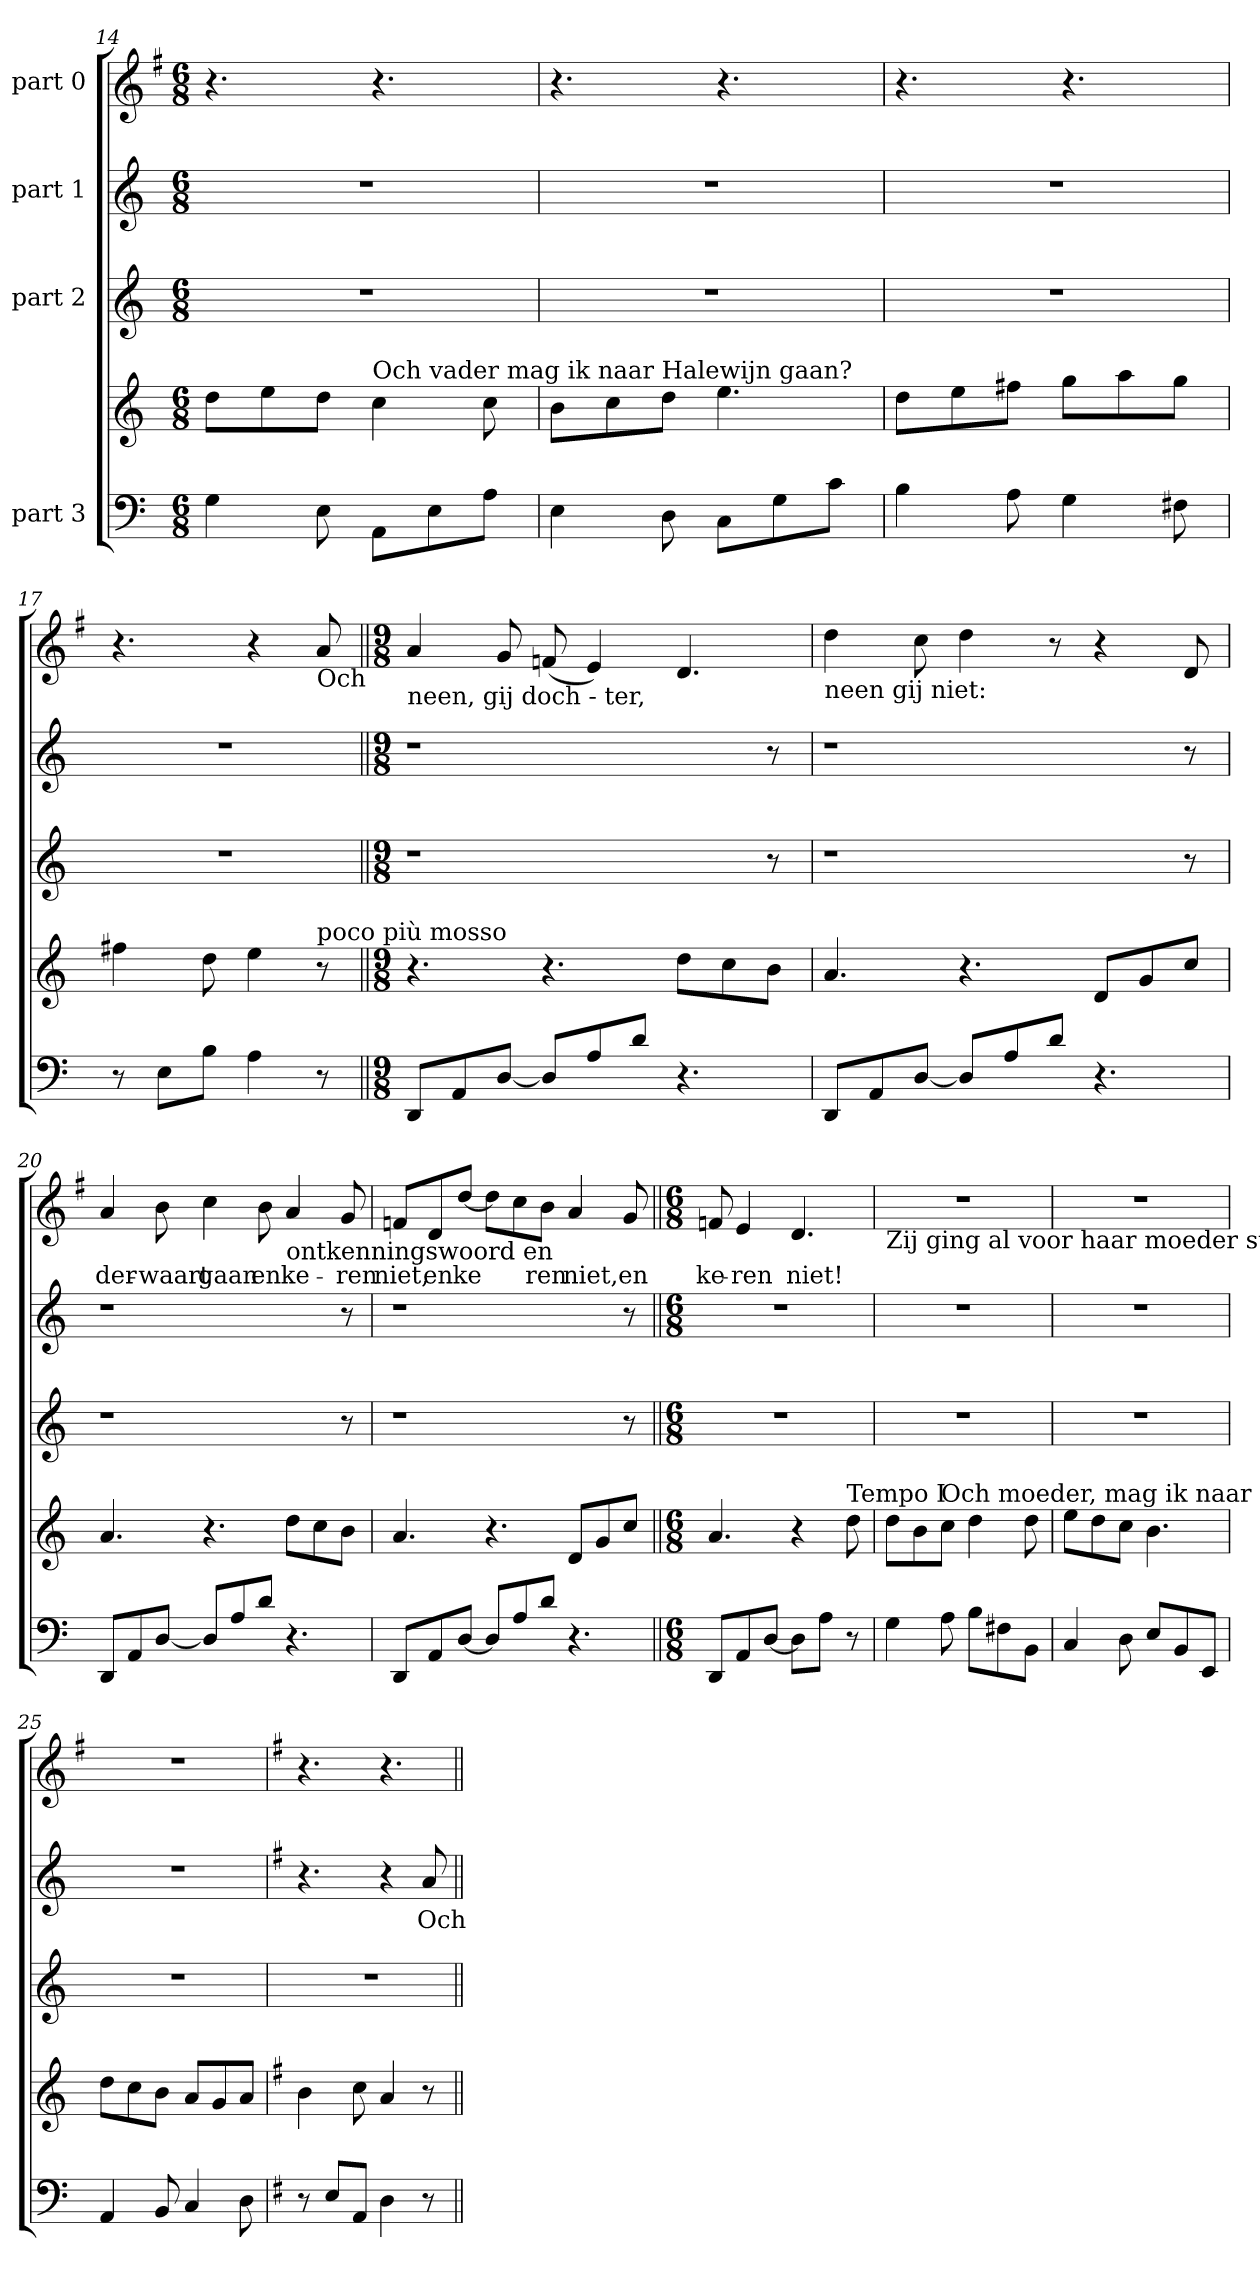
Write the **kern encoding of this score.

**kern	**kern	**kern	**kern	**text	**kern	**text
*part4	*part4	*part3	*part2	*part2	*part1	*part1
*staff5	*staff4	*staff3	*staff2	*staff2	*staff1	*staff1
*I"part 3	*	*I"part 2	*I"part 1	*	*I"part 0	*
!!LO:LB:g=z
*clefF4	*clefG2	*clefG2	*clefG2	*	*clefG2	*
*k[]	*k[]	*k[]	*k[]	*	*k[f#]	*
*M6/8	*M6/8	*M6/8	*M6/8	*	*M6/8	*
=14	=14	=14	=14	=14	=14	=14
!	!	!LO:N:vis=2	!LO:N:vis=2	!	!	!
4G\	8dd\L	2.r	2.r	.	4.r	.
.	8ee\	.	.	.	.	.
8E\	8dd\J	.	.	.	.	.
!	!LO:TX:a:t=Och vader mag ik naar Halewijn gaan?	!	!	!	!	!
8AA\L	4cc\	.	.	.	4.r	.
8E\	.	.	.	.	.	.
8A\J	8cc\	.	.	.	.	.
=15	=15	=15	=15	=15	=15	=15
!	!	!LO:N:vis=2	!LO:N:vis=2	!	!	!
4E\	8b\L	2.r	2.r	.	4.r	.
.	8cc\	.	.	.	.	.
8D\	8dd\J	.	.	.	.	.
8C\L	4.ee\	.	.	.	4.r	.
8G\	.	.	.	.	.	.
8c\J	.	.	.	.	.	.
=16	=16	=16	=16	=16	=16	=16
!	!	!LO:N:vis=2	!LO:N:vis=2	!	!	!
4B\	8dd\L	2.r	2.r	.	4.r	.
.	8ee\	.	.	.	.	.
8A\	8ff#X\J	.	.	.	.	.
4G\	8gg\L	.	.	.	4.r	.
.	8aa\	.	.	.	.	.
8F#X\	8gg\J	.	.	.	.	.
=17	=17	=17	=17	=17	=17	=17
!	!	!LO:N:vis=2	!LO:N:vis=2	!	!	!
8r	4ff#X\	2.r	2.r	.	4.r	.
8E\L	.	.	.	.	.	.
8B\J	8dd\	.	.	.	.	.
4A\	4ee\	.	.	.	4r	.
!	!	!	!	!	!LO:TX:b:t=Och	!
!	!LO:TX:a:t=poco più mosso	!	!	!	!	!
8r	8r	.	.	.	8a/	.
=18||	=18||	=18||	=18||	=18||	=18||	=18||
*M9/8	*M9/8	*M9/8	*M9/8	*	*M9/8	*
!	!	!	!	!	!LO:TX:b:t=neen, gij doch - ter,	!
8DD/L	4.r	1r	1r	.	4a/	.
8AA/	.	.	.	.	.	.
[8D/J	.	.	.	.	8g/	.
8D/L]	4.r	.	.	.	(8fn/	.
8A/	.	.	.	.	4e/)	.
8d\J	.	.	.	.	.	.
4.r	8dd\L	.	.	.	4.d/	.
.	8cc\	.	.	.	.	.
.	8b\J	8r	8r	.	.	.
=19	=19	=19	=19	=19	=19	=19
!	!	!	!	!	!LO:TX:b:t=neen gij niet&colon;	!
8DD/L	4.a/	1r	1r	.	4dd\	.
8AA/	.	.	.	.	.	.
[8D/J	.	.	.	.	8cc\	.
8D/L]	4.r	.	.	.	4dd\	.
8A/	.	.	.	.	.	.
8d\J	.	.	.	.	8r	.
4.r	8d/L	.	.	.	4r	.
.	8g/	.	.	.	.	.
.	8cc/J	8r	8r	.	8d/	.
!!LO:LB:g=z
=20	=20	=20	=20	=20	=20	=20
!	!	!	!	!	!	!LO:LY:b
8DD/L	4.a/	1r	1r	.	4a/	der-
8AA/	.	.	.	.	.	.
!	!	!	!	!	!	!LO:LY:b
[8D/J	.	.	.	.	8b\	waart
!	!	!	!	!	!	!LO:LY:b
8D/L]	4.r	.	.	.	4cc\	gaan
8A/	.	.	.	.	.	.
!	!	!	!	!	!	!LO:LY:b
8d\J	.	.	.	.	8b\	en
!	!	!	!	!	!LO:TX:b:t=ontkenningswoord en	!
!	!	!	!	!	!	!LO:LY:b
4.r	8dd\L	.	.	.	4a/	ke -
.	8cc\	.	.	.	.	.
!	!	!	!	!	!	!LO:LY:b
.	8b\J	8r	8r	.	8g/	ren
=21	=21	=21	=21	=21	=21	=21
*	*	*	*	*	*MM30	*
!	!	!	!	!	!	!LO:LY:b
8DD/L	4.a/	1r	1r	.	8fn/L	niet,
!	!	!	!	!	!	!LO:LY:b
8AA/	.	.	.	.	8d/	en
!	!	!	!	!	!	!LO:LY:b
[8D/J	.	.	.	.	[8dd\J	ke
8D/L]	4.r	.	.	.	8dd\L]	.
8A/	.	.	.	.	8cc\	.
!	!	!	!	!	!	!LO:LY:b
8d\J	.	.	.	.	8b\J	ren
!	!	!	!	!	!	!LO:LY:b
4.r	8d/L	.	.	.	4a/	niet,
.	8g/	.	.	.	.	.
!	!	!	!	!	!	!LO:LY:b
.	8cc/J	8r	8r	.	8g/	en
=22||	=22||	=22||	=22||	=22||	=22||	=22||
*M6/8	*M6/8	*M6/8	*M6/8	*	*M6/8	*
!	!	!LO:N:vis=2	!LO:N:vis=2	!	!	!LO:LY:b
8DD/L	4.a/	2.r	2.r	.	8fn/	ke-
!	!	!	!	!	!	!LO:LY:b
8AA/	.	.	.	.	4e/	ren
[8D/J	.	.	.	.	.	.
!	!	!	!	!	!	!LO:LY:b
8D\L]	4r	.	.	.	4.d/	niet!
8A\J	.	.	.	.	.	.
!	!LO:TX:a:t=Tempo I	!	!	!	!	!
8r	8dd\	.	.	.	.	.
=23	=23	=23	=23	=23	=23	=23
!	!	!	!	!	!LO:TX:b:t=Zij ging al voor haar moeder staan&colon;	!
!	!	!LO:N:vis=2	!LO:N:vis=2	!	!LO:N:vis=2	!
4G\	8dd\L	2.r	2.r	.	2.r	.
.	8b\	.	.	.	.	.
!	!LO:TX:a:t=Och moeder, mag ik naar Halewijn gaan?	!	!	!	!	!
8A\	8cc\J	.	.	.	.	.
8B\L	4dd\	.	.	.	.	.
8F#X\	.	.	.	.	.	.
8BB\J	8dd\	.	.	.	.	.
=24	=24	=24	=24	=24	=24	=24
!	!	!LO:N:vis=2	!LO:N:vis=2	!	!LO:N:vis=2	!
4C/	8ee\L	2.r	2.r	.	2.r	.
.	8dd\	.	.	.	.	.
8D\	8cc\J	.	.	.	.	.
8E/L	4.b\	.	.	.	.	.
8BB/	.	.	.	.	.	.
8EE/J	.	.	.	.	.	.
=25	=25	=25	=25	=25	=25	=25
!	!	!LO:N:vis=2	!LO:N:vis=2	!	!LO:N:vis=2	!
4AA/	8dd\L	2.r	2.r	.	2.r	.
.	8cc\	.	.	.	.	.
8BB/	8b\J	.	.	.	.	.
4C/	8a/L	.	.	.	.	.
.	8g/	.	.	.	.	.
8D\	8a/J	.	.	.	.	.
!!LO:LB:g=z
=26	=26	=26	=26	=26	=26	=26
!!LO:PB:g=z
*k[f#]	*k[f#]	*	*k[f#]	*	*	*
!	!	!LO:N:vis=2	!	!	!	!
8r	4b\	2.r	4.r	.	4.r	.
8E/L	.	.	.	.	.	.
8AA/J	8cc\	.	.	.	.	.
4D\	4a/	.	4r	.	4.r	.
!	!	!	!	!LO:LY:b	!	!
8r	8r	.	8a/	Och	.	.
=||	=||	=||	=||	=||	=||	=||
*-	*-	*-	*-	*-	*-	*-
